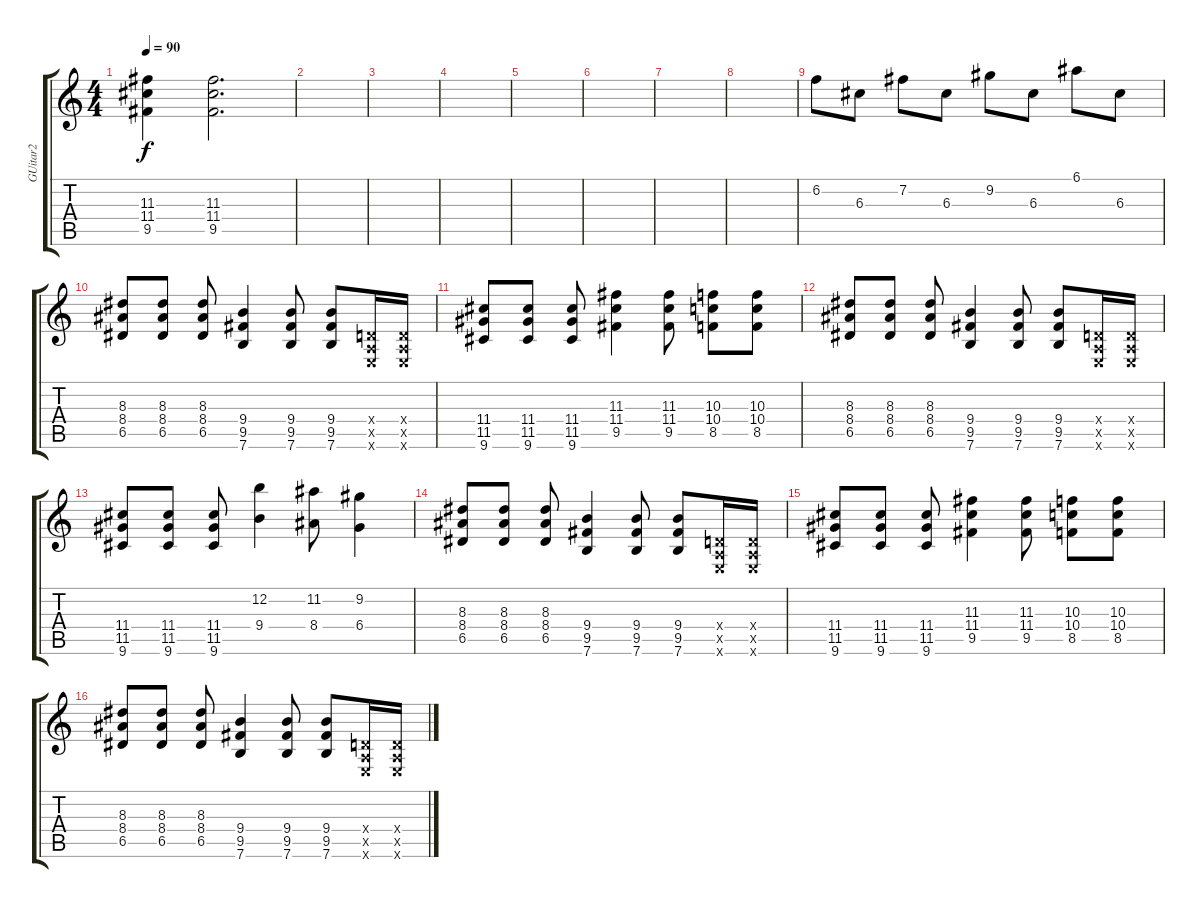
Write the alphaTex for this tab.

\track ("GUitar2" "GUitar2") {instrument overdrivenguitar}
\staff {score tabs}
\tuning (E4 B3 G3 D3 A2 E2) {hide}
\ts (4 4)
\tempo 90
\clef g2
\ks c
(11.3 11.4 9.5).4{dy f} (11.3 11.4 9.5).2{d} |
|
|
|
|
|
|
|
6.2.8 6.3.8 7.2.8 6.3.8 9.2.8 6.3.8 6.1.8 6.3.8 |
(8.3 8.4 6.5).8 (8.3 8.4 6.5).8 (8.3 8.4 6.5).8 (9.4 9.5 7.6).4 (9.4 9.5 7.6).8 (9.4 9.5 7.6).8 (0.4{x} 0.5{x} 0.6{x}).16 (0.4{x} 0.5{x} 0.6{x}).16 |
(11.4 11.5 9.6).8 (11.4 11.5 9.6).8 (11.4 11.5 9.6).8 (11.3 11.4 9.5).4 (11.3 11.4 9.5).8 (10.3 10.4 8.5).8 (10.3 10.4 8.5).8 |
(8.3 8.4 6.5).8 (8.3 8.4 6.5).8 (8.3 8.4 6.5).8 (9.4 9.5 7.6).4 (9.4 9.5 7.6).8 (9.4 9.5 7.6).8 (0.4{x} 0.5{x} 0.6{x}).16 (0.4{x} 0.5{x} 0.6{x}).16 |
(11.4 11.5 9.6).8 (11.4 11.5 9.6).8 (11.4 11.5 9.6).8 (12.2 9.4).4 (11.2 8.4).8 (9.2 6.4).4 |
(8.3 8.4 6.5).8 (8.3 8.4 6.5).8 (8.3 8.4 6.5).8 (9.4 9.5 7.6).4 (9.4 9.5 7.6).8 (9.4 9.5 7.6).8 (0.4{x} 0.5{x} 0.6{x}).16 (0.4{x} 0.5{x} 0.6{x}).16 |
(11.4 11.5 9.6).8 (11.4 11.5 9.6).8 (11.4 11.5 9.6).8 (11.3 11.4 9.5).4 (11.3 11.4 9.5).8 (10.3 10.4 8.5).8 (10.3 10.4 8.5).8 |
(8.3 8.4 6.5).8 (8.3 8.4 6.5).8 (8.3 8.4 6.5).8 (9.4 9.5 7.6).4 (9.4 9.5 7.6).8 (9.4 9.5 7.6).8 (0.4{x} 0.5{x} 0.6{x}).16 (0.4{x} 0.5{x} 0.6{x}).16
